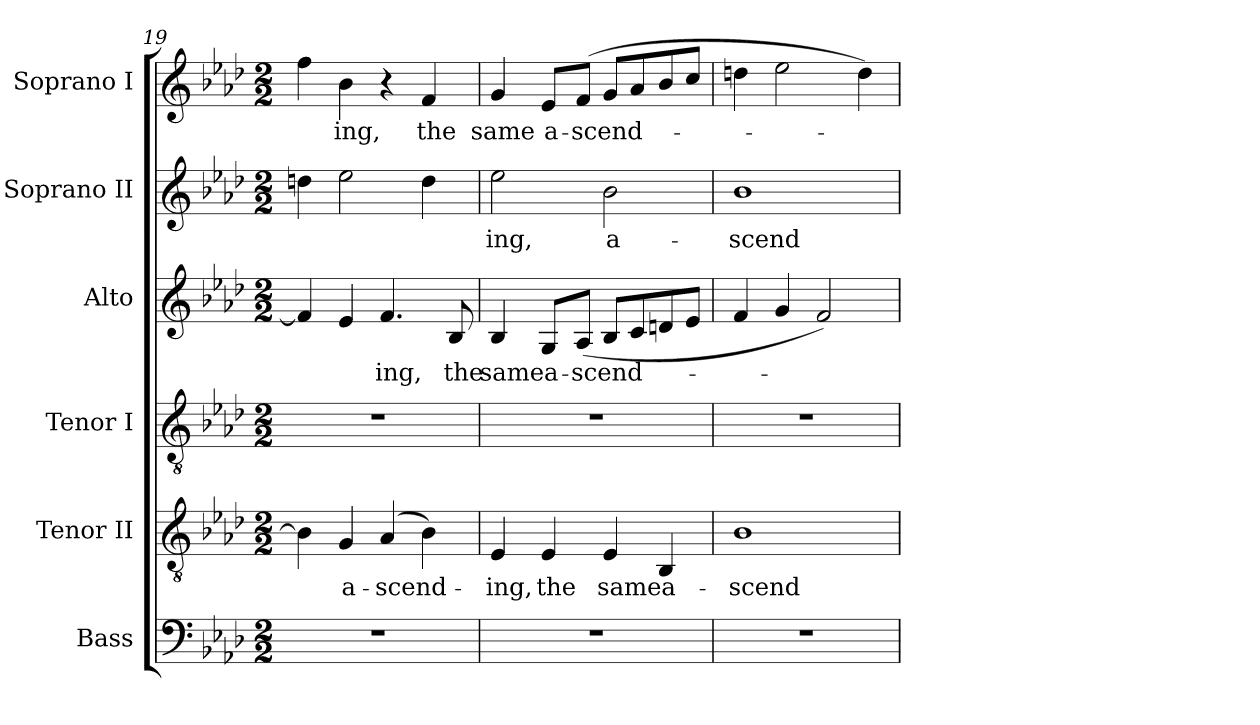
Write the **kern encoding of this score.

**kern	**kern	**text	**kern	**kern	**text	**kern	**text	**kern	**text
*part6	*part5	*part5	*part4	*part3	*part3	*part2	*part2	*part1	*part1
*staff6	*staff5	*staff5	*staff4	*staff3	*staff3	*staff2	*staff2	*staff1	*staff1
*I"Bass	*I"Tenor II	*	*I"Tenor I	*I"Alto	*	*I"Soprano II	*	*I"Soprano I	*
*I'B.	*I'T. II	*	*I'T. I	*I'A.	*	*I'S. II	*	*I'S. I	*
*clefF4	*clefGv2	*	*clefGv2	*clefG2	*	*clefG2	*	*clefG2	*
*	*ITrd7c12	*	*ITrd7c12	*	*	*	*	*	*
*k[b-e-a-d-]	*k[b-e-a-d-]	*	*k[b-e-a-d-]	*k[b-e-a-d-]	*	*k[b-e-a-d-]	*	*k[b-e-a-d-]	*
*A-:	*A-:	*	*A-:	*A-:	*	*A-:	*	*A-:	*
*M2/2	*M2/2	*	*M2/2	*M2/2	*	*M2/2	*	*M2/2	*
=19	=19	=19	=19	=19	=19	=19	=19	=19	=19
1r	4BB-i\]	.	1r	4fi/]	.	4ddni\	.	4ffi\	.
!	!	!LO:LY:b:color=#000000	!	!	!	!	!	!	!
!	!	!	!	!	!	!	!	!	!LO:LY:b:color=#000000
.	4GGi/	a-	.	4e-i/	.	2ee-i\	.	4b-i\	-ing,
!	!	!LO:LY:b:color=#000000	!	!	!	!	!	!	!
!	!	!	!	!	!LO:LY:b:color=#000000	!	!	!	!
.	(4AA-i/	-scend-	.	4.fi/	-ing,	.	.	4r	.
!	!	!	!	!	!	!	!	!	!LO:LY:b:color=#000000
.	4BB-i\)	.	.	.	.	4ddi\	.	4fi/	the
!	!	!	!	!	!LO:LY:b:color=#000000	!	!	!	!
.	.	.	.	8B-i/	the	.	.	.	.
!!LO:PB:g=z
=20	=20	=20	=20	=20	=20	=20	=20	=20	=20
!	!	!LO:LY:b:color=#000000	!	!	!	!	!	!	!
!	!	!	!	!	!LO:LY:b:color=#000000	!	!	!	!
!	!	!	!	!	!	!	!LO:LY:b:color=#000000	!	!
!	!	!	!	!	!	!	!	!	!LO:LY:b:color=#000000
1r	4EE-i/	-ing,	1r	4B-i/	same	2ee-i\	-ing,	4gi/	same
!	!	!LO:LY:b:color=#000000	!	!	!	!	!	!	!
!	!	!	!	!	!LO:LY:b:color=#000000	!	!	!	!
!	!	!	!	!	!	!	!	!	!LO:LY:b:color=#000000
.	4EE-i/	the	.	8Gi/L	a-	.	.	8e-i/L	a-
!	!	!	!	!	!LO:LY:b:color=#000000	!	!	!	!
!	!	!	!	!	!	!	!	!	!LO:LY:b:color=#000000
.	.	.	.	(8A-i/J	-scend-	.	.	(8fi/J	-scend-
!	!	!LO:LY:b:color=#000000	!	!	!	!	!	!	!
!	!	!	!	!	!	!	!LO:LY:b:color=#000000	!	!
.	4EE-i/	same	.	8B-i/L	.	2b-i\	a-	8gi/L	.
.	.	.	.	8ci/	.	.	.	8a-i/	.
!	!	!LO:LY:b:color=#000000	!	!	!	!	!	!	!
.	4BBB-i/	a-	.	8dni/	.	.	.	8b-i/	.
.	.	.	.	8e-i/J	.	.	.	8cci/J	.
=21	=21	=21	=21	=21	=21	=21	=21	=21	=21
!	!	!LO:LY:b:color=#000000	!	!	!	!	!	!	!
!	!	!	!	!	!	!	!LO:LY:b:color=#000000	!	!
1r	1BB-i	-scend-	1r	4fi/	.	1b-i	-scend-	4ddni\	.
.	.	.	.	4gi/	.	.	.	2ee-i\	.
.	.	.	.	2fi/)	.	.	.	.	.
.	.	.	.	.	.	.	.	4ddi\)	.
=	=	=	=	=	=	=	=	=	=
*-	*-	*-	*-	*-	*-	*-	*-	*-	*-
